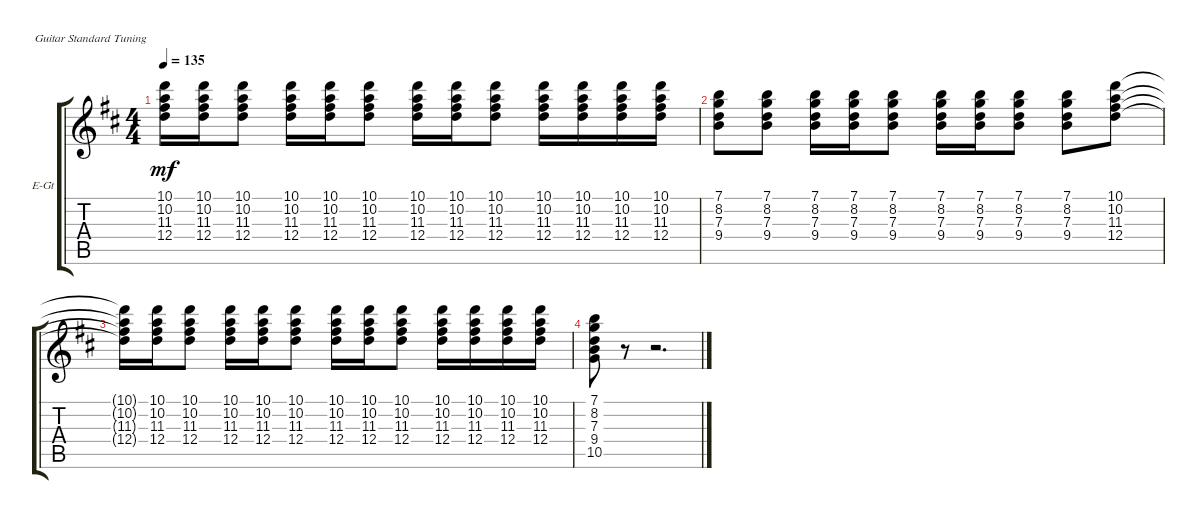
\defaultSystemsLayout 4
\bracketExtendMode groupsimilarinstruments
\firstSystemTrackNameOrientation horizontal
\otherSystemsTrackNameOrientation horizontal
\track ("Guitar 2" "E-Gt") {instrument electricguitarclean}
\staff {score tabs}
\tuning (E4 B3 G3 D3 A2 E2)
\ts (4 4)
\tempo 135
\clef g2
\ks bminor
(10.1{t} 10.2{t} 11.3{t} 12.4{t}).16{dy mf} (10.1 10.2 11.3 12.4).16 (10.1 10.2 11.3 12.4).8 (10.1 10.2 11.3 12.4).16 (10.1 10.2 11.3 12.4).16 (10.1 10.2 11.3 12.4).8 (10.1 10.2 11.3 12.4).16 (10.1 10.2 11.3 12.4).16 (10.1 10.2 11.3 12.4).8 (10.1 10.2 11.3 12.4).16 (10.1 10.2 11.3 12.4).16 (10.1 10.2 11.3 12.4).16 (10.1 10.2 11.3 12.4).16 |
(9.4 7.3 8.2 7.1).8 (9.4 7.3 8.2 7.1).8 (9.4 7.3 8.2 7.1).16 (9.4 7.3 8.2 7.1).16 (9.4 7.3 8.2 7.1).8 (9.4 7.3 8.2 7.1).16 (9.4 7.3 8.2 7.1).16 (9.4 7.3 8.2 7.1).8 (9.4 7.3 8.2 7.1).8 (10.1 10.2 11.3 12.4).8 |
(10.1{t} 10.2{t} 11.3{t} 12.4{t}).16 (10.1 10.2 11.3 12.4).16 (10.1 10.2 11.3 12.4).8 (10.1 10.2 11.3 12.4).16 (10.1 10.2 11.3 12.4).16 (10.1 10.2 11.3 12.4).8 (10.1 10.2 11.3 12.4).16 (10.1 10.2 11.3 12.4).16 (10.1 10.2 11.3 12.4).8 (10.1 10.2 11.3 12.4).16 (10.1 10.2 11.3 12.4).16 (10.1 10.2 11.3 12.4).16 (10.1 10.2 11.3 12.4).16 |
(10.5 9.4 7.3 8.2 7.1).8 r.8 r.2{d}
